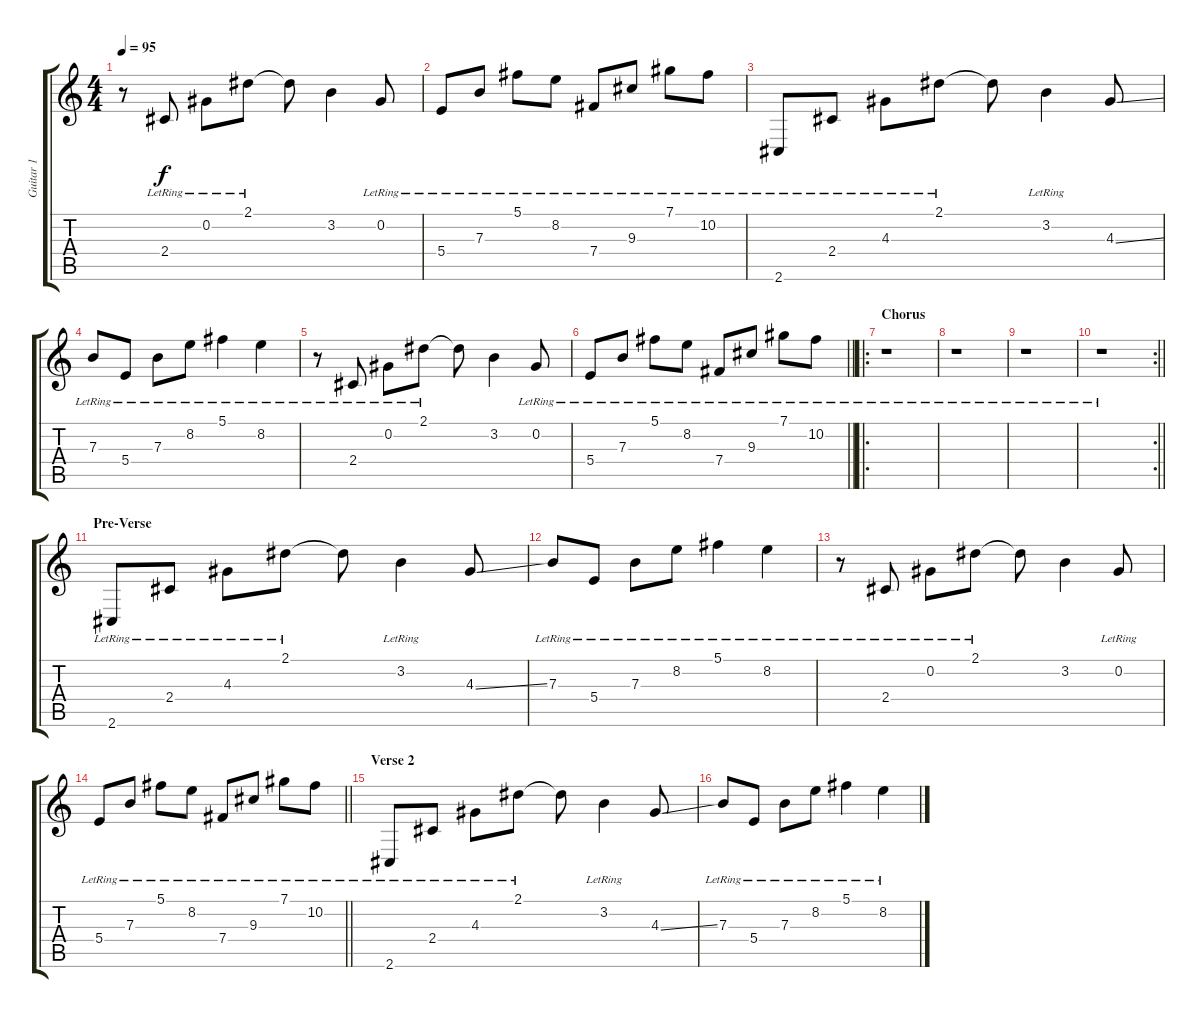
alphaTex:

\track ("Guitar 1" "Guitar 1") {instrument electricguitarclean}
\staff {score tabs}
\tuning (Db4 Ab3 E3 B2 Gb2 B1) {hide}
\ts (4 4)
\tempo 95
\clef g2
\ks c
r.8{dy f} 2.4{lr}.8 0.2{lr}.8 2.1{lr}.8 2.1{t}.8 3.2.4 0.2{lr}.8 |
5.4{lr}.8 7.3{lr}.8 5.1{lr}.8 8.2{lr}.8 7.4{lr}.8 9.3{lr}.8 7.1{lr}.8 10.2{lr}.8 |
2.6{lr}.8 2.4{lr}.8 4.3{lr}.8 2.1{lr}.8 2.1{t}.8 3.2{lr}.4 4.3{ss}.8 |
7.3{lr}.8 5.4{lr}.8 7.3{lr}.8 8.2{lr}.8 5.1{lr}.4 8.2{lr}.4 |
r.8 2.4{lr}.8 0.2{lr}.8 2.1{lr}.8 2.1{t}.8 3.2.4 0.2{lr}.8 |
\barLineRight lightlight
5.4{lr}.8 7.3{lr}.8 5.1{lr}.8 8.2{lr}.8 7.4{lr}.8 9.3{lr}.8 7.1{lr}.8 10.2{lr}.8 |
\ro
\section ("" "Chorus")
r.1 |
r.1 |
r.1 |
\rc 2
\barLineRight lightlight
r.1 |
\section ("" "Pre-Verse")
2.6{lr}.8 2.4{lr}.8 4.3{lr}.8 2.1{lr}.8 2.1{t}.8 3.2{lr}.4 4.3{ss}.8 |
7.3{lr}.8 5.4{lr}.8 7.3{lr}.8 8.2{lr}.8 5.1{lr}.4 8.2{lr}.4 |
r.8 2.4{lr}.8 0.2{lr}.8 2.1{lr}.8 2.1{t}.8 3.2.4 0.2{lr}.8 |
\barLineRight lightlight
5.4{lr}.8 7.3{lr}.8 5.1{lr}.8 8.2{lr}.8 7.4{lr}.8 9.3{lr}.8 7.1{lr}.8 10.2{lr}.8 |
\section ("" "Verse 2")
2.6{lr}.8 2.4{lr}.8 4.3{lr}.8 2.1{lr}.8 2.1{t}.8 3.2{lr}.4 4.3{ss}.8 |
7.3{lr}.8 5.4{lr}.8 7.3{lr}.8 8.2{lr}.8 5.1{lr}.4 8.2{lr}.4
